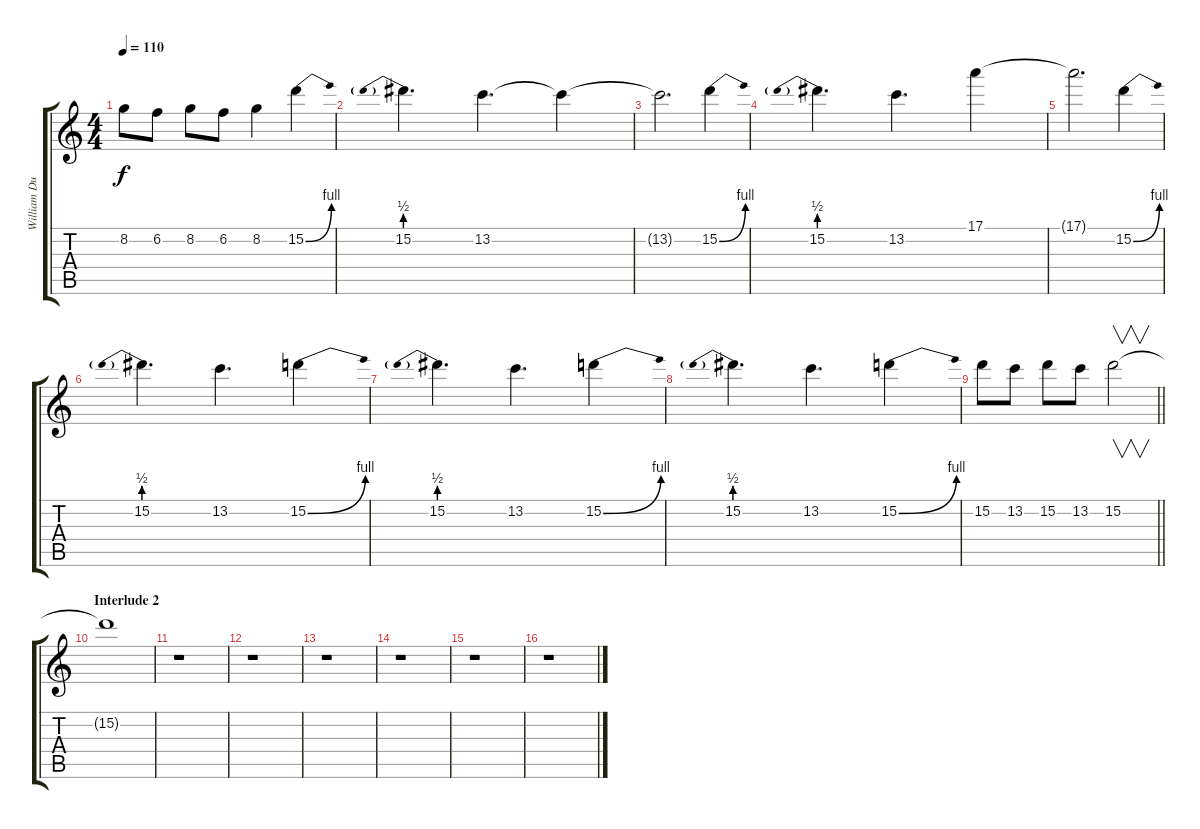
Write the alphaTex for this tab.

\track ("William Duffy - Gtr. 2 Lead" "William Du") {instrument distortionguitar}
\staff {score tabs}
\tuning (E4 B3 G3 D3 A2 E2) {hide}
\ts (4 4)
\tempo 110
\clef g2
\ks c
8.2.8{dy f} 6.2.8 8.2.8 6.2.8 8.2.4 15.2{be (bend 0 0 60 4)}.4 |
15.2{be (prebend 0 2 60 2)}.4{d} 13.2.4{d} 13.2{t}.4 |
13.2{t}.2{d} 15.2{be (bend 0 0 60 4)}.4 |
15.2{be (prebend 0 2 60 2)}.4{d} 13.2.4{d} 17.1.4 |
17.1{t}.2{d} 15.2{be (bend 0 0 60 4)}.4 |
15.2{be (prebend 0 2 60 2)}.4{d} 13.2.4{d} 15.2{be (bend 0 0 60 4)}.4 |
15.2{be (prebend 0 2 60 2)}.4{d} 13.2.4{d} 15.2{be (bend 0 0 60 4)}.4 |
15.2{be (prebend 0 2 60 2)}.4{d} 13.2.4{d} 15.2{be (bend 0 0 60 4)}.4 |
\barLineRight lightlight
15.2.8 13.2.8 15.2.8 13.2.8 15.2.2{v} |
\section ("" "Interlude 2")
15.2{t}.1 |
r.1 |
r.1 |
r.1 |
r.1 |
r.1 |
r.1
